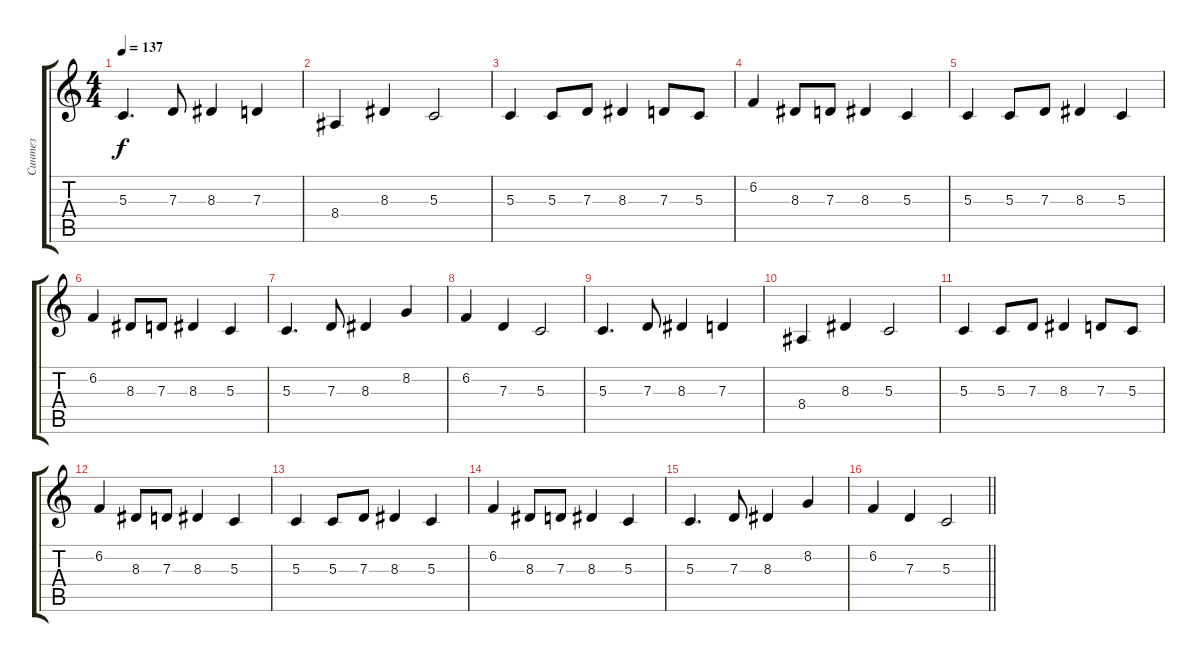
\track ("Синтез" "Синтез") {instrument reedorgan}
\staff {score tabs}
\tuning (E4 B3 G3 D3 A2 E2) {hide}
\ts (4 4)
\tempo 137
\clef g2
\ks c
5.3.4{d dy f} 7.3.8 8.3.4 7.3.4 |
8.4.4 8.3.4 5.3.2 |
5.3.4 5.3.8 7.3.8 8.3.4 7.3.8 5.3.8 |
6.2.4 8.3.8 7.3.8 8.3.4 5.3.4 |
5.3.4 5.3.8 7.3.8 8.3.4 5.3.4 |
6.2.4 8.3.8 7.3.8 8.3.4 5.3.4 |
5.3.4{d} 7.3.8 8.3.4 8.2.4 |
6.2.4 7.3.4 5.3.2 |
5.3.4{d} 7.3.8 8.3.4 7.3.4 |
8.4.4 8.3.4 5.3.2 |
5.3.4 5.3.8 7.3.8 8.3.4 7.3.8 5.3.8 |
6.2.4 8.3.8 7.3.8 8.3.4 5.3.4 |
5.3.4 5.3.8 7.3.8 8.3.4 5.3.4 |
6.2.4 8.3.8 7.3.8 8.3.4 5.3.4 |
5.3.4{d} 7.3.8 8.3.4 8.2.4 |
\barLineRight lightlight
6.2.4 7.3.4 5.3.2
